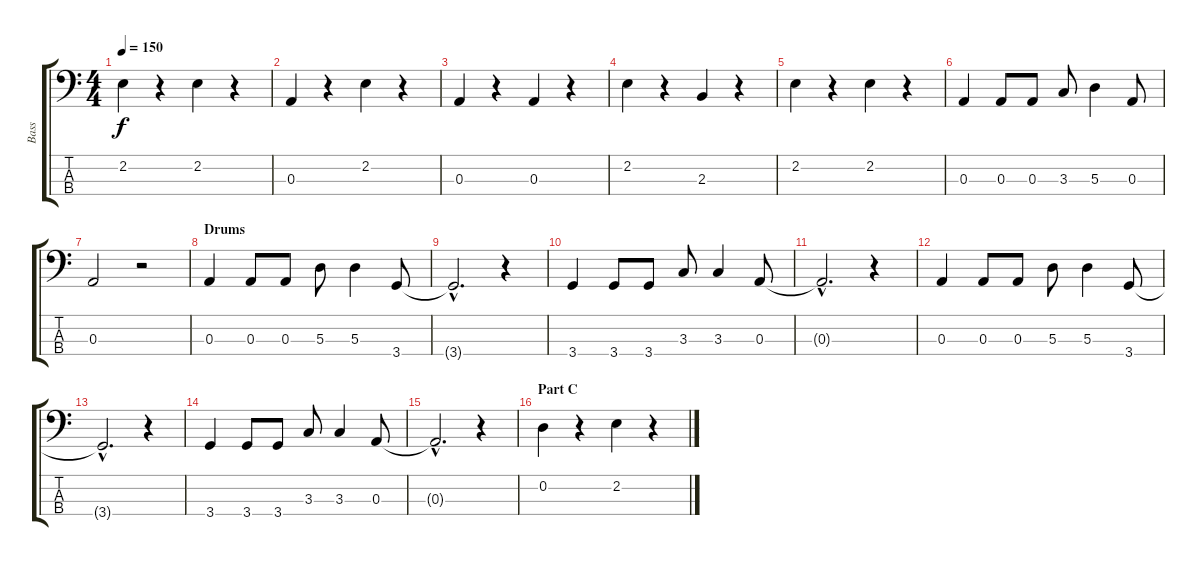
\track ("Bass" "Bass") {instrument electricguitarmuted}
\staff {score tabs}
\tuning (G2 D2 A1 E1) {hide}
\ts (4 4)
\tempo 150
\clef f4
\ks c
2.2.4{dy f} r.4 2.2.4 r.4 |
0.3.4 r.4 2.2.4 r.4 |
0.3.4 r.4 0.3.4 r.4 |
2.2.4 r.4 2.3.4 r.4 |
2.2.4 r.4 2.2.4 r.4 |
0.3.4 0.3.8 0.3.8 3.3.8 5.3.4 0.3.8 |
0.3.2 r.2 |
\section ("" "Drums")
0.3.4 0.3.8 0.3.8 5.3.8 5.3.4 3.4.8 |
3.4{hac t}.2{d} r.4 |
3.4.4 3.4.8 3.4.8 3.3.8 3.3.4 0.3.8 |
0.3{hac t}.2{d} r.4 |
0.3.4 0.3.8 0.3.8 5.3.8 5.3.4 3.4.8 |
3.4{hac t}.2{d} r.4 |
3.4.4 3.4.8 3.4.8 3.3.8 3.3.4 0.3.8 |
0.3{hac t}.2{d} r.4 |
\section ("" "Part C")
0.2.4 r.4 2.2.4 r.4
